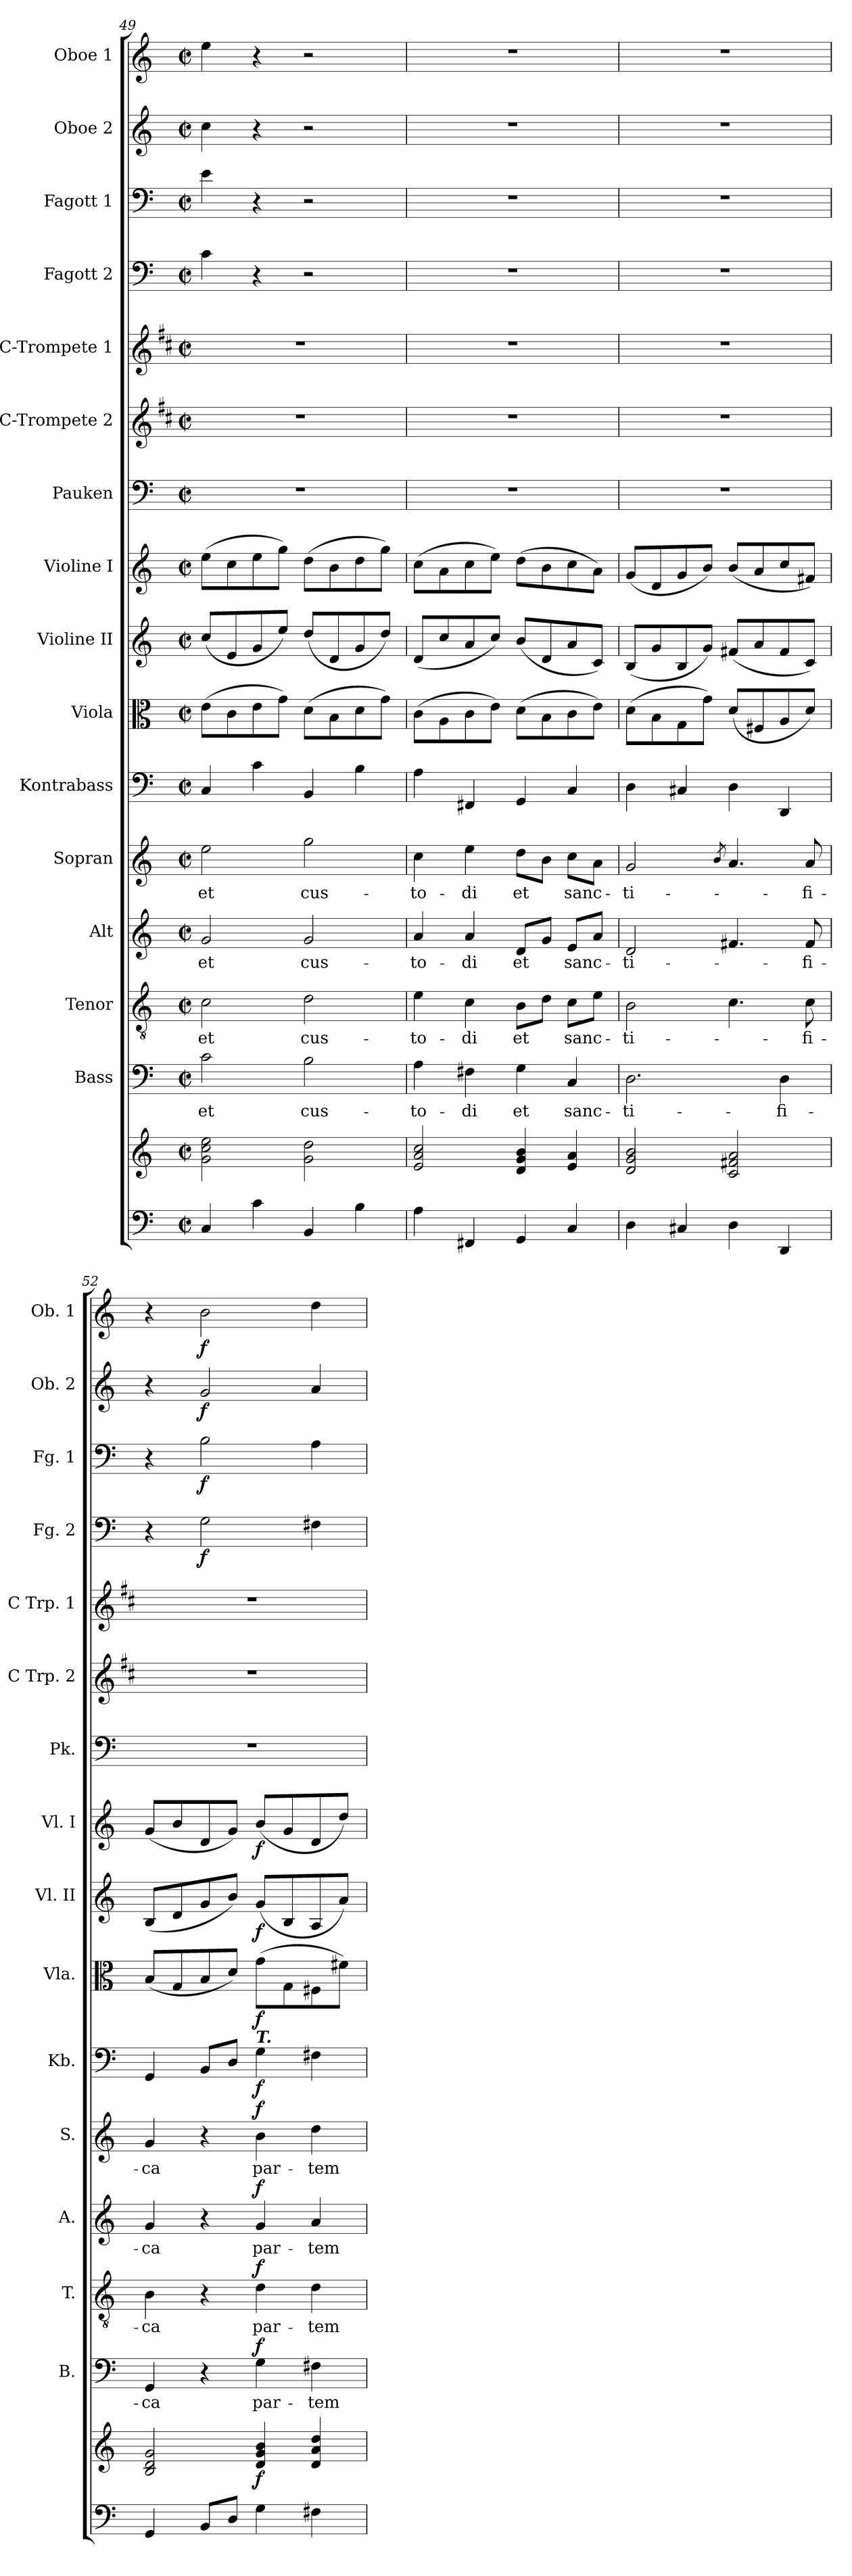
**kern	**kern	**dynam	**kern	**text	**dynam	**kern	**text	**dynam	**kern	**text	**dynam	**kern	**text	**dynam	**kern	**dynam	**kern	**dynam	**kern	**dynam	**kern	**dynam	**kern	**kern	**kern	**kern	**dynam	**kern	**dynam	**kern	**dynam	**kern	**dynam
*part16	*part16	*part16	*part15	*part15	*part15	*part14	*part14	*part14	*part13	*part13	*part13	*part12	*part12	*part12	*part11	*part11	*part10	*part10	*part9	*part9	*part8	*part8	*part7	*part6	*part5	*part4	*part4	*part3	*part3	*part2	*part2	*part1	*part1
*staff17	*staff16	*staff16/17	*staff15	*staff15	*staff15	*staff14	*staff14	*staff14	*staff13	*staff13	*staff13	*staff12	*staff12	*staff12	*staff11	*staff11	*staff10	*staff10	*staff9	*staff9	*staff8	*staff8	*staff7	*staff6	*staff5	*staff4	*staff4	*staff3	*staff3	*staff2	*staff2	*staff1	*staff1
*	*	*	*I"Bass	*	*	*I"Tenor	*	*	*I"Alt	*	*	*I"Sopran	*	*	*I"Kontrabass	*	*I"Viola	*	*I"Violine II	*	*I"Violine I	*	*I"Pauken	*I"C-Trompete 2	*I"C-Trompete 1	*I"Fagott 2	*	*I"Fagott 1	*	*I"Oboe 2	*	*I"Oboe 1	*
*	*	*	*I'B.	*	*	*I'T.	*	*	*I'A.	*	*	*I'S.	*	*	*I'Kb.	*	*I'Vla.	*	*I'Vl. II	*	*I'Vl. I	*	*I'Pk.	*I'C Trp. 2	*I'C Trp. 1	*I'Fg. 2	*	*I'Fg. 1	*	*I'Ob. 2	*	*I'Ob. 1	*
!!LO:PB:g=z
*clefF4	*clefG2	*	*clefF4	*	*	*clefGv2	*	*	*clefG2	*	*	*clefG2	*	*	*clefF4	*	*clefC3	*	*clefG2	*	*clefG2	*	*clefF4	*clefG2	*clefG2	*clefF4	*	*clefF4	*	*clefG2	*	*clefG2	*
*	*	*	*	*	*	*	*	*	*	*	*	*	*	*	*ITrd7c12	*	*	*	*	*	*	*	*	*ITrd1c2	*ITrd1c2	*	*	*	*	*	*	*	*
*k[]	*k[]	*	*k[]	*	*	*k[]	*	*	*k[]	*	*	*k[]	*	*	*k[]	*	*k[]	*	*k[]	*	*k[]	*	*k[]	*k[]	*k[]	*k[]	*	*k[]	*	*k[]	*	*k[]	*
*C:	*C:	*	*C:	*	*	*C:	*	*	*C:	*	*	*C:	*	*	*C:	*	*C:	*	*C:	*	*C:	*	*C:	*C:	*C:	*C:	*	*C:	*	*C:	*	*C:	*
*M2/2	*M2/2	*	*M2/2	*	*	*M2/2	*	*	*M2/2	*	*	*M2/2	*	*	*M2/2	*	*M2/2	*	*M2/2	*	*M2/2	*	*M2/2	*M2/2	*M2/2	*M2/2	*	*M2/2	*	*M2/2	*	*M2/2	*
*met(c|)	*met(c|)	*	*met(c|)	*	*	*met(c|)	*	*	*met(c|)	*	*	*met(c|)	*	*	*met(c|)	*	*met(c|)	*	*met(c|)	*	*met(c|)	*	*met(c|)	*met(c|)	*met(c|)	*met(c|)	*	*met(c|)	*	*met(c|)	*	*met(c|)	*
=49	=49	=49	=49	=49	=49	=49	=49	=49	=49	=49	=49	=49	=49	=49	=49	=49	=49	=49	=49	=49	=49	=49	=49	=49	=49	=49	=49	=49	=49	=49	=49	=49	=49
!	!	!	!	!LO:LY:b	!	!	!LO:LY:b	!	!	!LO:LY:b	!	!	!LO:LY:b	!	!	!	!	!	!	!	!	!	!	!	!	!	!	!	!	!	!	!	!
4C/	2g\ 2cc\ 2ee\	.	2c\	et	.	2c\	et	.	2g/	et	.	2ee\	et	.	4CC/	.	(>8e\L	.	(<8cc/L	.	(>8ee\L	.	1r	1r	1r	4c\	.	4e\	.	4cc\	.	4ee\	.
.	.	.	.	.	.	.	.	.	.	.	.	.	.	.	.	.	8c\	.	8e/	.	8cc\	.	.	.	.	.	.	.	.	.	.	.	.
4c\	.	.	.	.	.	.	.	.	.	.	.	.	.	.	4C\	.	8e\	.	8g/	.	8ee\	.	.	.	.	4r	.	4r	.	4r	.	4r	.
.	.	.	.	.	.	.	.	.	.	.	.	.	.	.	.	.	8g\J)	.	8ee/J)	.	8gg\J)	.	.	.	.	.	.	.	.	.	.	.	.
!	!	!	!	!LO:LY:b	!	!	!LO:LY:b	!	!	!LO:LY:b	!	!	!LO:LY:b	!	!	!	!	!	!	!	!	!	!	!	!	!	!	!	!	!	!	!	!
4BB/	2g\ 2dd\	.	2B\	cus-	.	2d\	cus-	.	2g/	cus-	.	2gg\	cus-	.	4BBB/	.	(>8d\L	.	(<8dd/L	.	(>8dd\L	.	.	.	.	2r	.	2r	.	2r	.	2r	.
.	.	.	.	.	.	.	.	.	.	.	.	.	.	.	.	.	8B\	.	8d/	.	8b\	.	.	.	.	.	.	.	.	.	.	.	.
4B\	.	.	.	.	.	.	.	.	.	.	.	.	.	.	4BB\	.	8d\	.	8g/	.	8dd\	.	.	.	.	.	.	.	.	.	.	.	.
.	.	.	.	.	.	.	.	.	.	.	.	.	.	.	.	.	8g\J)	.	8dd/J)	.	8gg\J)	.	.	.	.	.	.	.	.	.	.	.	.
=50	=50	=50	=50	=50	=50	=50	=50	=50	=50	=50	=50	=50	=50	=50	=50	=50	=50	=50	=50	=50	=50	=50	=50	=50	=50	=50	=50	=50	=50	=50	=50	=50	=50
!	!	!	!	!LO:LY:b	!	!	!LO:LY:b	!	!	!LO:LY:b	!	!	!LO:LY:b	!	!	!	!	!	!	!	!	!	!	!	!	!	!	!	!	!	!	!	!
4A\	2e/ 2a/ 2cc/	.	4A\	-to-	.	4e\	-to-	.	4a/	-to-	.	4cc\	-to-	.	4AA\	.	(>8c\L	.	(<8d/L	.	(>8cc\L	.	1r	1r	1r	1r	.	1r	.	1r	.	1r	.
.	.	.	.	.	.	.	.	.	.	.	.	.	.	.	.	.	8A\	.	8cc/	.	8a\	.	.	.	.	.	.	.	.	.	.	.	.
!	!	!	!	!LO:LY:b	!	!	!LO:LY:b	!	!	!LO:LY:b	!	!	!LO:LY:b	!	!	!	!	!	!	!	!	!	!	!	!	!	!	!	!	!	!	!	!
4FF#X/	.	.	4F#X\	-di	.	4c\	-di	.	4a/	-di	.	4ee\	-di	.	4FFF#X/	.	8c\	.	8a/	.	8cc\	.	.	.	.	.	.	.	.	.	.	.	.
.	.	.	.	.	.	.	.	.	.	.	.	.	.	.	.	.	8e\J)	.	8cc/J)	.	8ee\J)	.	.	.	.	.	.	.	.	.	.	.	.
!	!	!	!	!LO:LY:b	!	!	!LO:LY:b	!	!	!LO:LY:b	!	!	!LO:LY:b	!	!	!	!	!	!	!	!	!	!	!	!	!	!	!	!	!	!	!	!
4GG/	4d/ 4g/ 4b/	.	4G\	et	.	8B\L	et	.	8d/L	et	.	8dd\L	et	.	4GGG/	.	(>8d\L	.	(<8b/L	.	(>8dd\L	.	.	.	.	.	.	.	.	.	.	.	.
.	.	.	.	.	.	8d\J	.	.	8g/J	.	.	8b\J	.	.	.	.	8B\	.	8d/	.	8b\	.	.	.	.	.	.	.	.	.	.	.	.
!	!	!	!	!LO:LY:b	!	!	!LO:LY:b	!	!	!LO:LY:b	!	!	!LO:LY:b	!	!	!	!	!	!	!	!	!	!	!	!	!	!	!	!	!	!	!	!
4C/	4e/ 4a/	.	4C/	sanc-	.	8c\L	sanc-	.	8e/L	sanc-	.	8cc\L	sanc-	.	4CC/	.	8c\	.	8a/	.	8cc\	.	.	.	.	.	.	.	.	.	.	.	.
.	.	.	.	.	.	8e\J	.	.	8a/J	.	.	8a\J	.	.	.	.	8e\J)	.	8c/J)	.	8a\J)	.	.	.	.	.	.	.	.	.	.	.	.
=51	=51	=51	=51	=51	=51	=51	=51	=51	=51	=51	=51	=51	=51	=51	=51	=51	=51	=51	=51	=51	=51	=51	=51	=51	=51	=51	=51	=51	=51	=51	=51	=51	=51
!	!	!	!	!LO:LY:b	!	!	!LO:LY:b	!	!	!LO:LY:b	!	!	!LO:LY:b	!	!	!	!	!	!	!	!	!	!	!	!	!	!	!	!	!	!	!	!
4D\	2d/ 2g/ 2b/	.	2.D\	-ti-	.	2B\	-ti-	.	2d/	-ti-	.	2g/	-ti-	.	4DD\	.	(>8d\L	.	(<8B/L	.	(<8g/L	.	1r	1r	1r	1r	.	1r	.	1r	.	1r	.
.	.	.	.	.	.	.	.	.	.	.	.	.	.	.	.	.	8B\	.	8g/	.	8d/	.	.	.	.	.	.	.	.	.	.	.	.
4C#X/	.	.	.	.	.	.	.	.	.	.	.	.	.	.	4CC#X/	.	8G\	.	8B/	.	8g/	.	.	.	.	.	.	.	.	.	.	.	.
.	.	.	.	.	.	.	.	.	.	.	.	.	.	.	.	.	8g\J)	.	8g/J)	.	8b/J)	.	.	.	.	.	.	.	.	.	.	.	.
.	.	.	.	.	.	.	.	.	.	.	.	8qb/	.	.	.	.	.	.	.	.	.	.	.	.	.	.	.	.	.	.	.	.	.
4D\	2c/ 2f#X/ 2a/	.	.	.	.	4.c\	.	.	4.f#X/	.	.	4.a/	.	.	4DD\	.	(<8d/L	.	(<8f#X/L	.	(<8b/L	.	.	.	.	.	.	.	.	.	.	.	.
.	.	.	.	.	.	.	.	.	.	.	.	.	.	.	.	.	8F#X/	.	8a/	.	8a/	.	.	.	.	.	.	.	.	.	.	.	.
!	!	!	!	!LO:LY:b	!	!	!	!	!	!	!	!	!	!	!	!	!	!	!	!	!	!	!	!	!	!	!	!	!	!	!	!	!
4DD/	.	.	4D\	-fi-	.	.	.	.	.	.	.	.	.	.	4DDD/	.	8A/	.	8f#/	.	8cc/	.	.	.	.	.	.	.	.	.	.	.	.
!	!	!	!	!	!	!	!LO:LY:b	!	!	!LO:LY:b	!	!	!LO:LY:b	!	!	!	!	!	!	!	!	!	!	!	!	!	!	!	!	!	!	!	!
.	.	.	.	.	.	8c\	-fi-	.	8f#/	-fi-	.	8a/	-fi-	.	.	.	8d/J)	.	8c/J)	.	8f#X/J)	.	.	.	.	.	.	.	.	.	.	.	.
=52	=52	=52	=52	=52	=52	=52	=52	=52	=52	=52	=52	=52	=52	=52	=52	=52	=52	=52	=52	=52	=52	=52	=52	=52	=52	=52	=52	=52	=52	=52	=52	=52	=52
!	!	!	!	!LO:LY:b	!	!	!LO:LY:b	!	!	!LO:LY:b	!	!	!LO:LY:b	!	!	!	!	!	!	!	!	!	!	!	!	!	!	!	!	!	!	!	!
4GG/	2B/ 2d/ 2g/	.	4GG/	-ca	.	4B\	-ca	.	4g/	-ca	.	4g/	-ca	.	4GGG/	.	(<8B/L	.	(<8B/L	.	(<8g/L	.	1r	1r	1r	4r	.	4r	.	4r	.	4r	.
.	.	.	.	.	.	.	.	.	.	.	.	.	.	.	.	.	8G/	.	8d/	.	8b/	.	.	.	.	.	.	.	.	.	.	.	.
!	!	!	!	!	!	!	!	!	!	!	!	!	!	!	!	!	!	!	!	!	!	!	!	!	!	!	!LO:DY:b	!	!LO:DY:b	!	!LO:DY:b	!	!LO:DY:b
8BB/L	.	.	4r	.	.	4r	.	.	4r	.	.	4r	.	.	8BBB/L	.	8B/	.	8g/	.	8d/	.	.	.	.	2G\	f	2B\	f	2g/	f	2b\	f
8D/J	.	.	.	.	.	.	.	.	.	.	.	.	.	.	8DD/J	.	8d/J)	.	8b/J)	.	8g/J)	.	.	.	.	.	.	.	.	.	.	.	.
!	!	!	!	!	!	!	!	!	!	!	!	!	!	!	!LO:TX:a:Bi:t=T.	!	!	!	!	!	!	!	!	!	!	!	!	!	!	!	!	!	!
!	!	!LO:DY:b	!	!LO:LY:b	!LO:DY:a	!	!LO:LY:b	!LO:DY:a	!	!LO:LY:b	!LO:DY:a	!	!LO:LY:b	!LO:DY:a	!	!LO:DY:b	!	!LO:DY:b	!	!LO:DY:b	!	!LO:DY:b	!	!	!	!	!	!	!	!	!	!	!
4G\	4d/ 4g/ 4b/	f	4G\	par-	f	4d\	par-	f	4g/	par-	f	4b\	par-	f	4GG\	f	(>8g\L	f	(<8g/L	f	(<8b/L	f	.	.	.	.	.	.	.	.	.	.	.
.	.	.	.	.	.	.	.	.	.	.	.	.	.	.	.	.	8G\	.	8B/	.	8g/	.	.	.	.	.	.	.	.	.	.	.	.
!	!	!	!	!LO:LY:b	!	!	!LO:LY:b	!	!	!LO:LY:b	!	!	!LO:LY:b	!	!	!	!	!	!	!	!	!	!	!	!	!	!	!	!	!	!	!	!
4F#X\	4d/ 4a/ 4dd/	.	4F#X\	-tem	.	4d\	-tem	.	4a/	-tem	.	4dd\	-tem	.	4FF#X\	.	8F#X\	.	8A/	.	8d/	.	.	.	.	4F#X\	.	4A\	.	4a/	.	4dd\	.
.	.	.	.	.	.	.	.	.	.	.	.	.	.	.	.	.	8f#X\J)	.	8a/J)	.	8dd/J)	.	.	.	.	.	.	.	.	.	.	.	.
=	=	=	=	=	=	=	=	=	=	=	=	=	=	=	=	=	=	=	=	=	=	=	=	=	=	=	=	=	=	=	=	=	=
*-	*-	*-	*-	*-	*-	*-	*-	*-	*-	*-	*-	*-	*-	*-	*-	*-	*-	*-	*-	*-	*-	*-	*-	*-	*-	*-	*-	*-	*-	*-	*-	*-	*-
